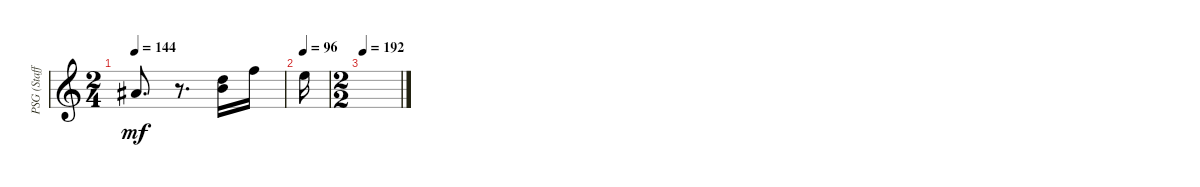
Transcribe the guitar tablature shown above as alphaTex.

\track ("PSG (Staff 1)" "PSG (Staff") {instrument lead6voice}
\staff {score}
\tuning (E4 B3 G3 D3 A2 E2 B1) {hide}
\ts (2 4)
\tempo 144
\clef g2
\ks c
6.1{t}.8{d dy mf} r.8{d} (7.1 15.2).16 13.1.16 |
\tempo 96
12.1.16 |
\ts (2 2)
\tempo 192
